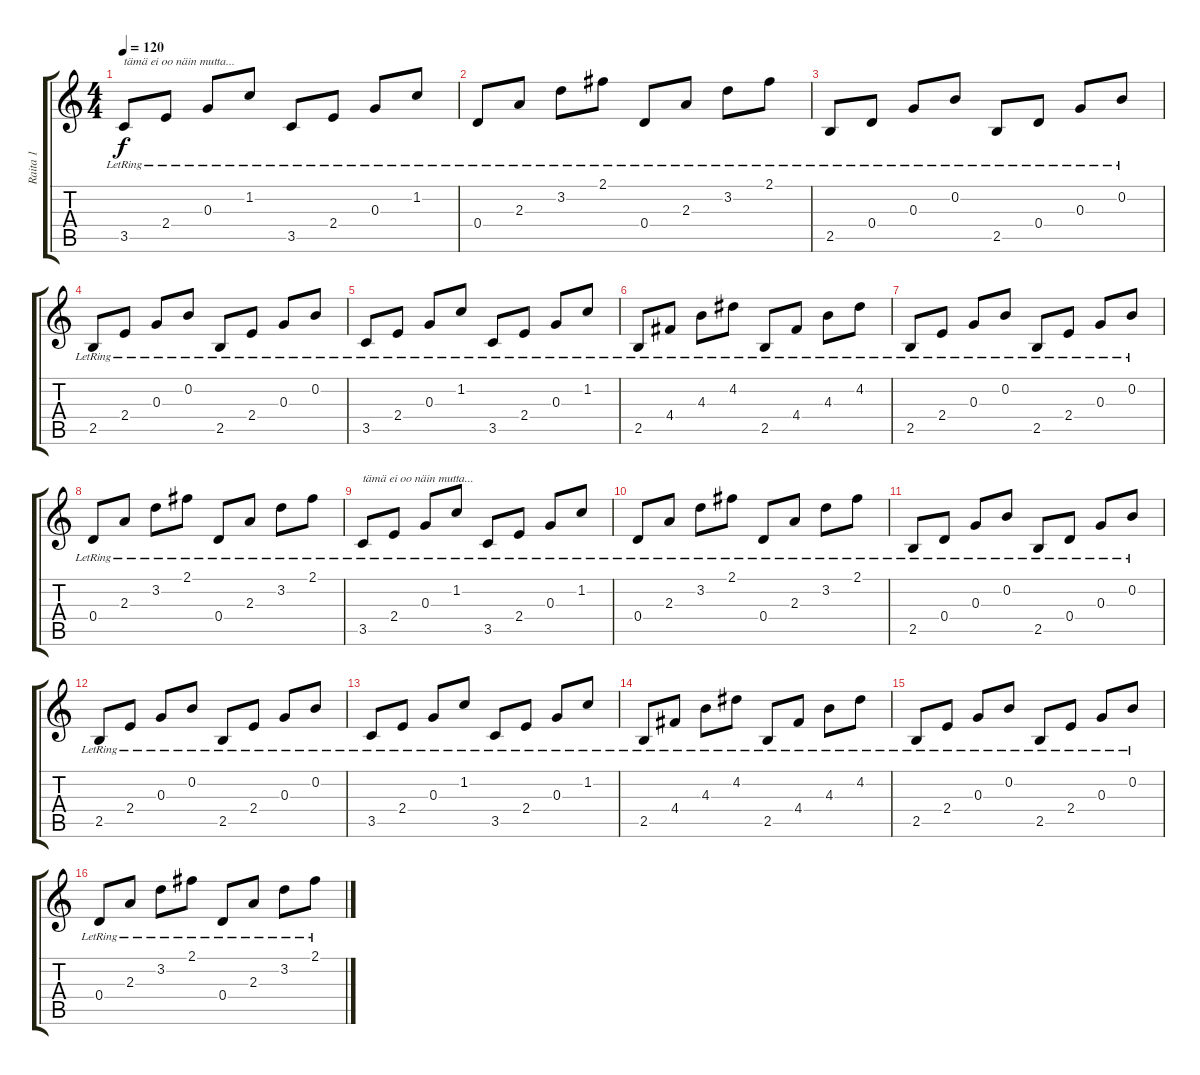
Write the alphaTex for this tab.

\track ("Raita 1" "Raita 1") {instrument electricguitarclean}
\staff {score tabs}
\tuning (E4 B3 G3 D3 A2 E2) {hide}
\ts (4 4)
\tempo 120
\clef g2
\ks c
3.5{lr}.8{txt "tämä ei oo näin mutta..." dy f} 2.4{lr}.8 0.3{lr}.8 1.2{lr}.8 3.5{lr}.8 2.4{lr}.8 0.3{lr}.8 1.2{lr}.8 |
0.4{lr}.8 2.3{lr}.8 3.2{lr}.8 2.1{lr}.8 0.4{lr}.8 2.3{lr}.8 3.2{lr}.8 2.1{lr}.8 |
2.5{lr}.8 0.4{lr}.8 0.3{lr}.8 0.2{lr}.8 2.5{lr}.8 0.4{lr}.8 0.3{lr}.8 0.2{lr}.8 |
2.5{lr}.8 2.4{lr}.8 0.3{lr}.8 0.2{lr}.8 2.5{lr}.8 2.4{lr}.8 0.3{lr}.8 0.2{lr}.8 |
3.5{lr}.8 2.4{lr}.8 0.3{lr}.8 1.2{lr}.8 3.5{lr}.8 2.4{lr}.8 0.3{lr}.8 1.2{lr}.8 |
2.5{lr}.8 4.4{lr}.8 4.3{lr}.8 4.2{lr}.8 2.5{lr}.8 4.4{lr}.8 4.3{lr}.8 4.2{lr}.8 |
2.5{lr}.8 2.4{lr}.8 0.3{lr}.8 0.2{lr}.8 2.5{lr}.8 2.4{lr}.8 0.3{lr}.8 0.2{lr}.8 |
0.4{lr}.8 2.3{lr}.8 3.2{lr}.8 2.1{lr}.8 0.4{lr}.8 2.3{lr}.8 3.2{lr}.8 2.1{lr}.8 |
3.5{lr}.8{txt "tämä ei oo näin mutta..."} 2.4{lr}.8 0.3{lr}.8 1.2{lr}.8 3.5{lr}.8 2.4{lr}.8 0.3{lr}.8 1.2{lr}.8 |
0.4{lr}.8 2.3{lr}.8 3.2{lr}.8 2.1{lr}.8 0.4{lr}.8 2.3{lr}.8 3.2{lr}.8 2.1{lr}.8 |
2.5{lr}.8 0.4{lr}.8 0.3{lr}.8 0.2{lr}.8 2.5{lr}.8 0.4{lr}.8 0.3{lr}.8 0.2{lr}.8 |
2.5{lr}.8 2.4{lr}.8 0.3{lr}.8 0.2{lr}.8 2.5{lr}.8 2.4{lr}.8 0.3{lr}.8 0.2{lr}.8 |
3.5{lr}.8 2.4{lr}.8 0.3{lr}.8 1.2{lr}.8 3.5{lr}.8 2.4{lr}.8 0.3{lr}.8 1.2{lr}.8 |
2.5{lr}.8 4.4{lr}.8 4.3{lr}.8 4.2{lr}.8 2.5{lr}.8 4.4{lr}.8 4.3{lr}.8 4.2{lr}.8 |
2.5{lr}.8 2.4{lr}.8 0.3{lr}.8 0.2{lr}.8 2.5{lr}.8 2.4{lr}.8 0.3{lr}.8 0.2{lr}.8 |
0.4{lr}.8 2.3{lr}.8 3.2{lr}.8 2.1{lr}.8 0.4{lr}.8 2.3{lr}.8 3.2{lr}.8 2.1{lr}.8
